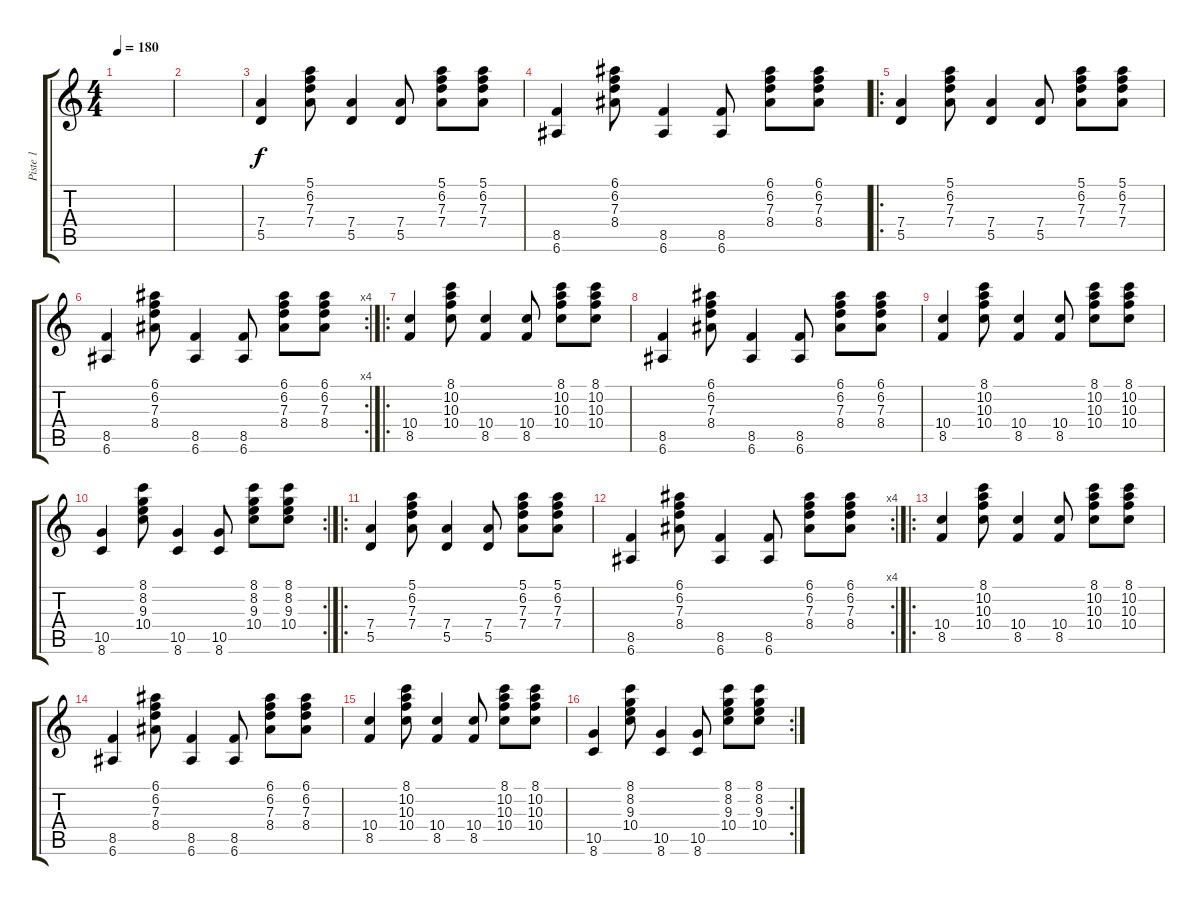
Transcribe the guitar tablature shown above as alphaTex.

\track ("Piste 1" "Piste 1") {instrument acousticguitarsteel}
\staff {score tabs}
\tuning (E4 B3 G3 D3 A2 E2) {hide}
\ts (4 4)
\tempo 180
\clef g2
\ks c
|
|
(7.4 5.5).4 (5.1 6.2 7.3 7.4).8 (7.4 5.5).4 (7.4 5.5).8 (5.1 6.2 7.3 7.4).8 (5.1 6.2 7.3 7.4).8 |
(8.5 6.6).4 (6.1 6.2 7.3 8.4).8 (8.5 6.6).4 (8.5 6.6).8 (6.1 6.2 7.3 8.4).8 (6.1 6.2 7.3 8.4).8 |
\ro
(7.4 5.5).4 (5.1 6.2 7.3 7.4).8 (7.4 5.5).4 (7.4 5.5).8 (5.1 6.2 7.3 7.4).8 (5.1 6.2 7.3 7.4).8 |
\rc 4
(8.5 6.6).4 (6.1 6.2 7.3 8.4).8 (8.5 6.6).4 (8.5 6.6).8 (6.1 6.2 7.3 8.4).8 (6.1 6.2 7.3 8.4).8 |
\ro
(10.4 8.5).4 (8.1 10.2 10.3 10.4).8 (10.4 8.5).4 (10.4 8.5).8 (8.1 10.2 10.3 10.4).8 (8.1 10.2 10.3 10.4).8 |
(8.5 6.6).4 (6.1 6.2 7.3 8.4).8 (8.5 6.6).4 (8.5 6.6).8 (6.1 6.2 7.3 8.4).8 (6.1 6.2 7.3 8.4).8 |
(10.4 8.5).4 (8.1 10.2 10.3 10.4).8 (10.4 8.5).4 (10.4 8.5).8 (8.1 10.2 10.3 10.4).8 (8.1 10.2 10.3 10.4).8 |
\rc 2
(10.5 8.6).4 (8.1 8.2 9.3 10.4).8 (10.5 8.6).4 (10.5 8.6).8 (8.1 8.2 9.3 10.4).8 (8.1 8.2 9.3 10.4).8 |
\ro
(7.4 5.5).4 (5.1 6.2 7.3 7.4).8 (7.4 5.5).4 (7.4 5.5).8 (5.1 6.2 7.3 7.4).8 (5.1 6.2 7.3 7.4).8 |
\rc 4
(8.5 6.6).4 (6.1 6.2 7.3 8.4).8 (8.5 6.6).4 (8.5 6.6).8 (6.1 6.2 7.3 8.4).8 (6.1 6.2 7.3 8.4).8 |
\ro
(10.4 8.5).4 (8.1 10.2 10.3 10.4).8 (10.4 8.5).4 (10.4 8.5).8 (8.1 10.2 10.3 10.4).8 (8.1 10.2 10.3 10.4).8 |
(8.5 6.6).4 (6.1 6.2 7.3 8.4).8 (8.5 6.6).4 (8.5 6.6).8 (6.1 6.2 7.3 8.4).8 (6.1 6.2 7.3 8.4).8 |
(10.4 8.5).4 (8.1 10.2 10.3 10.4).8 (10.4 8.5).4 (10.4 8.5).8 (8.1 10.2 10.3 10.4).8 (8.1 10.2 10.3 10.4).8 |
\rc 2
(10.5 8.6).4 (8.1 8.2 9.3 10.4).8 (10.5 8.6).4 (10.5 8.6).8 (8.1 8.2 9.3 10.4).8 (8.1 8.2 9.3 10.4).8
